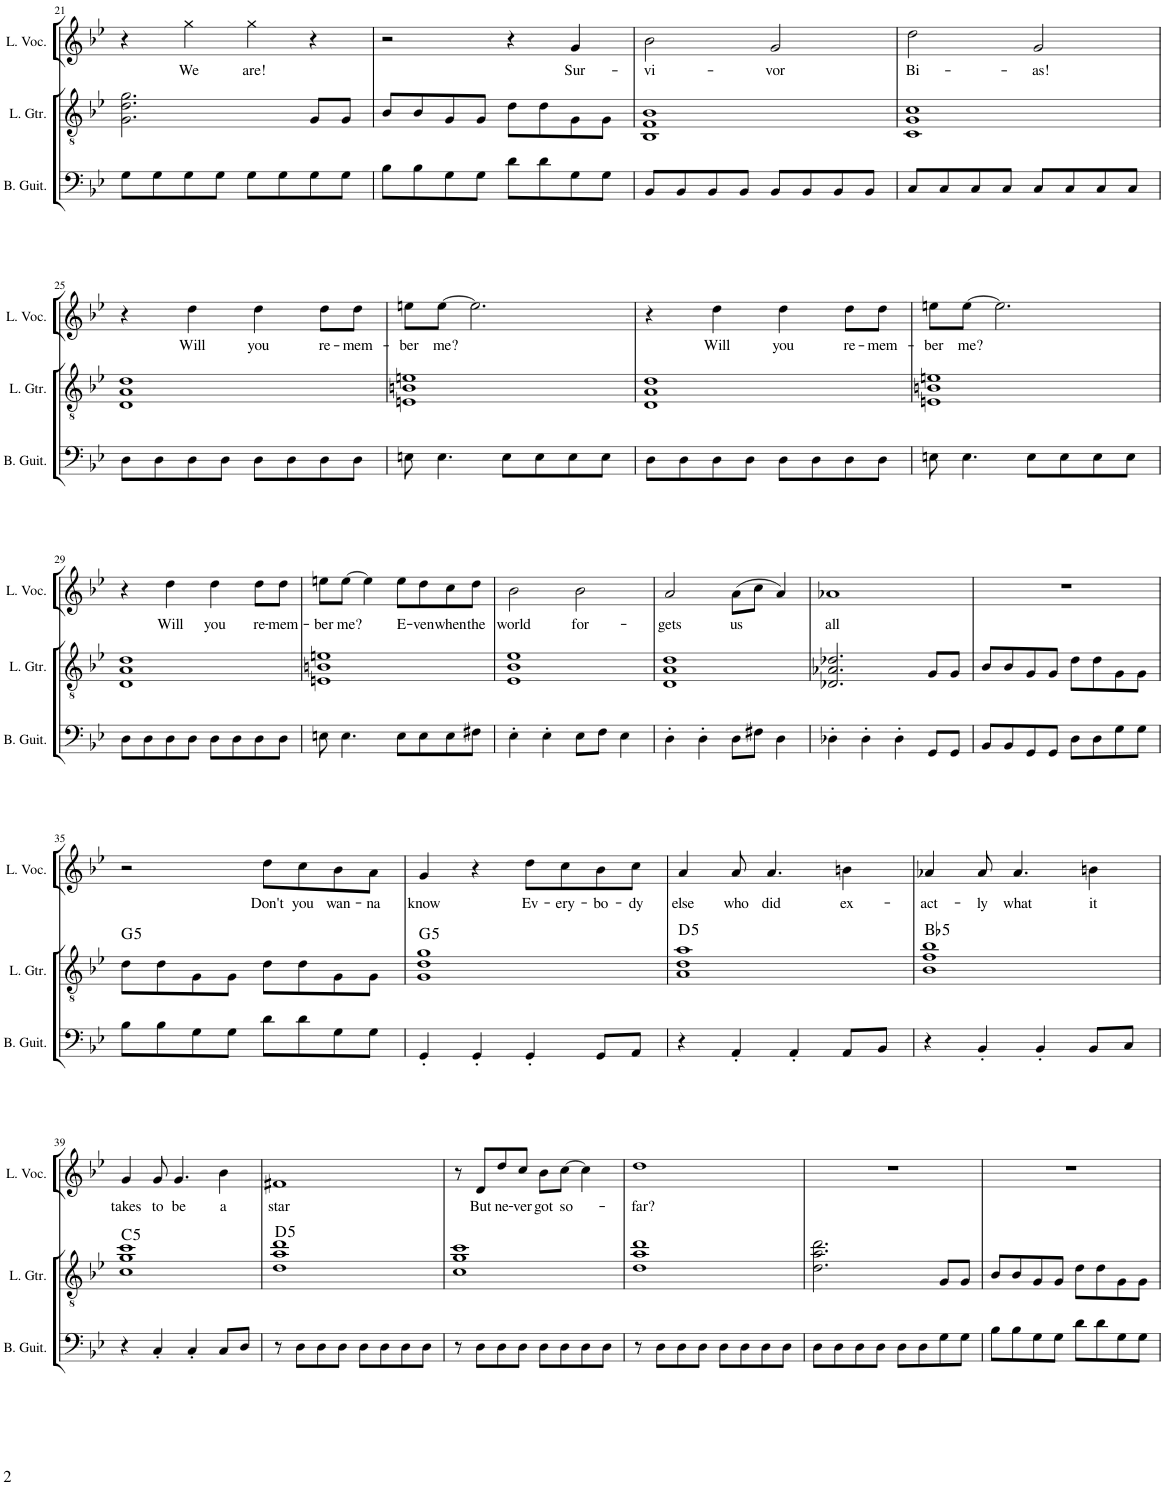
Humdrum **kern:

**kern	**kern	**harte	**kern	**text
*part3	*part2	*part2	*part1	*part1
*staff3	*staff2	*	*staff1	*staff1
*I"Bass Guitar	*I"Lead Guitar	*	*I"Lead Vocals	*
*I'B. Guit.	*I'L. Gtr.	*	*I'L. Voc.	*
!!LO:PB:g=z
*clefF4	*clefGv2	*	*clefG2	*
*Trd7c12	*	*	*	*
*k[b-e-]	*k[b-e-]	*	*k[b-e-]	*
*M4/4	*M4/4	*	*M4/4	*
=21	=21	=21	=21	=21
8G\L	2.G\ 2.d\ 2.g\	.	4r	.
8G\	.	.	.	.
!	!	!	!	!LO:LY:b
8G\	.	.	4gg\	We
8G\J	.	.	.	.
!	!	!	!	!LO:LY:b
8G\L	.	.	4gg\	are!
8G\	.	.	.	.
8G\	8G/L	.	4r	.
8G\J	8G/J	.	.	.
=22	=22	=22	=22	=22
8B-\L	8B-/L	.	2r	.
8B-\	8B-/	.	.	.
8G\	8G/	.	.	.
8G\J	8G/J	.	.	.
8d\L	8d\L	.	4r	.
8d\	8d\	.	.	.
!	!	!	!	!LO:LY:b
8G\	8G\	.	4g/	Sur-
8G\J	8G\J	.	.	.
=23	=23	=23	=23	=23
!	!	!	!	!LO:LY:b
8BB-/L	1BB- 1F 1B-	.	2b-\	-vi-
8BB-/	.	.	.	.
8BB-/	.	.	.	.
8BB-/J	.	.	.	.
!	!	!	!	!LO:LY:b
8BB-/L	.	.	2g/	-vor
8BB-/	.	.	.	.
8BB-/	.	.	.	.
8BB-/J	.	.	.	.
=24	=24	=24	=24	=24
!	!	!	!	!LO:LY:b
8C/L	1C 1G 1c	.	2dd\	Bi-
8C/	.	.	.	.
8C/	.	.	.	.
8C/J	.	.	.	.
!	!	!	!	!LO:LY:b
8C/L	.	.	2g/	-as!
8C/	.	.	.	.
8C/	.	.	.	.
8C/J	.	.	.	.
!!LO:LB:g=z
=25	=25	=25	=25	=25
8D\L	1D 1A 1d	.	4r	.
8D\	.	.	.	.
!	!	!	!	!LO:LY:b
8D\	.	.	4dd\	Will
8D\J	.	.	.	.
!	!	!	!	!LO:LY:b
8D\L	.	.	4dd\	you
8D\	.	.	.	.
!	!	!	!	!LO:LY:b
8D\	.	.	8dd\L	re-
!	!	!	!	!LO:LY:b
8D\J	.	.	8dd\J	-mem-
=26	=26	=26	=26	=26
!	!	!	!	!LO:LY:b
8En\	1En 1Bn 1en	.	8een\L	-ber
!	!	!	!	!LO:LY:b
4.E\	.	.	[8ee\J	me?
.	.	.	2.ee\]	.
8E\L	.	.	.	.
8E\	.	.	.	.
8E\	.	.	.	.
8E\J	.	.	.	.
=27	=27	=27	=27	=27
8D\L	1D 1A 1d	.	4r	.
8D\	.	.	.	.
!	!	!	!	!LO:LY:b
8D\	.	.	4dd\	Will
8D\J	.	.	.	.
!	!	!	!	!LO:LY:b
8D\L	.	.	4dd\	you
8D\	.	.	.	.
!	!	!	!	!LO:LY:b
8D\	.	.	8dd\L	re-
!	!	!	!	!LO:LY:b
8D\J	.	.	8dd\J	-mem-
=28	=28	=28	=28	=28
!	!	!	!	!LO:LY:b
8En\	1En 1Bn 1en	.	8een\L	-ber
!	!	!	!	!LO:LY:b
4.E\	.	.	[8ee\J	me?
.	.	.	2.ee\]	.
8E\L	.	.	.	.
8E\	.	.	.	.
8E\	.	.	.	.
8E\J	.	.	.	.
!!LO:LB:g=z
=29	=29	=29	=29	=29
8D\L	1D 1A 1d	.	4r	.
8D\	.	.	.	.
!	!	!	!	!LO:LY:b
8D\	.	.	4dd\	Will
8D\J	.	.	.	.
!	!	!	!	!LO:LY:b
8D\L	.	.	4dd\	you
8D\	.	.	.	.
!	!	!	!	!LO:LY:b
8D\	.	.	8dd\L	re-
!	!	!	!	!LO:LY:b
8D\J	.	.	8dd\J	-mem-
=30	=30	=30	=30	=30
!	!	!	!	!LO:LY:b
8En\	1En 1Bn 1en	.	8een\L	-ber
!	!	!	!	!LO:LY:b
4.E\	.	.	[8ee\J	me?
.	.	.	4ee\]	.
!	!	!	!	!LO:LY:b
8E\L	.	.	8ee\L	E-
!	!	!	!	!LO:LY:b
8E\	.	.	8dd\	-ven
!	!	!	!	!LO:LY:b
8E\	.	.	8cc\	when
!	!	!	!	!LO:LY:b
8F#X\J	.	.	8dd\J	the
=31	=31	=31	=31	=31
!	!	!	!	!LO:LY:b
4E-'\	1E- 1B- 1e-	.	2b-\	world
4E-'\	.	.	.	.
!	!	!	!	!LO:LY:b
8E-\L	.	.	2b-\	for-
8F\J	.	.	.	.
4E-\	.	.	.	.
=32	=32	=32	=32	=32
!	!	!	!	!LO:LY:b
4D'\	1D 1A 1d	.	2a/	-gets
4D'\	.	.	.	.
!	!	!	!	!LO:LY:b
8D\L	.	.	(8a\L	us
8F#X\J	.	.	8cc\J	.
4D\	.	.	4a/)	.
=33	=33	=33	=33	=33
!	!	!	!	!LO:LY:b
4D-X'\	2.D-X/ 2.A-X/ 2.d-X/	.	1a-X	all
4D-'\	.	.	.	.
4D-'\	.	.	.	.
8GG/L	8G/L	.	.	.
8GG/J	8G/J	.	.	.
=34	=34	=34	=34	=34
8BB-/L	8B-/L	.	1r	.
8BB-/	8B-/	.	.	.
8GG/	8G/	.	.	.
8GG/J	8G/J	.	.	.
8D\L	8d\L	.	.	.
8D\	8d\	.	.	.
8G\	8G\	.	.	.
8G\J	8G\J	.	.	.
!!LO:LB:g=z
=35	=35	=35	=35	=35
!	!	!LO:H:kt=5	!	!
8B-\L	8d\L	G:(1,5)	2r	.
8B-\	8d\	.	.	.
8G\	8G\	.	.	.
8G\J	8G\J	.	.	.
!	!	!	!	!LO:LY:b
8d\L	8d\L	.	8dd\L	Don't
!	!	!	!	!LO:LY:b
8d\	8d\	.	8cc\	you
!	!	!	!	!LO:LY:b
8G\	8G\	.	8b-\	wan-
!	!	!	!	!LO:LY:b
8G\J	8G\J	.	8a\J	-na
=36	=36	=36	=36	=36
!	!	!LO:H:kt=5	!	!LO:LY:b
4GG'/	1G 1d 1g	G:(1,5)	4g/	know
4GG'/	.	.	4r	.
!	!	!	!	!LO:LY:b
4GG'/	.	.	8dd\L	Ev-
!	!	!	!	!LO:LY:b
.	.	.	8cc\	-ery-
!	!	!	!	!LO:LY:b
8GG/L	.	.	8b-\	-bo-
!	!	!	!	!LO:LY:b
8AA/J	.	.	8cc\J	-dy
=37	=37	=37	=37	=37
!	!	!LO:H:kt=5	!	!LO:LY:b
4r	1A 1d 1a	D:(1,5)	4a/	else
!	!	!	!	!LO:LY:b
4AA'/	.	.	8a/	who
!	!	!	!	!LO:LY:b
.	.	.	4.a/	did
4AA'/	.	.	.	.
!	!	!	!	!LO:LY:b
8AA/L	.	.	4bn\	ex-
8BB-/J	.	.	.	.
=38	=38	=38	=38	=38
!	!	!LO:H:kt=5	!	!LO:LY:b
4r	1B- 1f 1b-	Bb:(1,5)	4a-X/	-act-
!	!	!	!	!LO:LY:b
4BB-'/	.	.	8a-/	-ly
!	!	!	!	!LO:LY:b
.	.	.	4.a-/	what
4BB-'/	.	.	.	.
!	!	!	!	!LO:LY:b
8BB-/L	.	.	4bn\	it
8C/J	.	.	.	.
!!LO:LB:g=z
=39	=39	=39	=39	=39
!	!	!LO:H:kt=5	!	!LO:LY:b
4r	1c 1g 1cc	C:(1,5)	4g/	takes
!	!	!	!	!LO:LY:b
4C'/	.	.	8g/	to
!	!	!	!	!LO:LY:b
.	.	.	4.g/	be
4C'/	.	.	.	.
!	!	!	!	!LO:LY:b
8C/L	.	.	4b-\	a
8D/J	.	.	.	.
=40	=40	=40	=40	=40
!	!	!LO:H:kt=5	!	!LO:LY:b
8r	1d 1a 1dd	D:(1,5)	1f#X	star
8D\L	.	.	.	.
8D\	.	.	.	.
8D\J	.	.	.	.
8D\L	.	.	.	.
8D\	.	.	.	.
8D\	.	.	.	.
8D\J	.	.	.	.
=41	=41	=41	=41	=41
8r	1c 1g 1cc	.	8r	.
!	!	!	!	!LO:LY:b
8D\L	.	.	8d/L	But
!	!	!	!	!LO:LY:b
8D\	.	.	8dd/	ne-
!	!	!	!	!LO:LY:b
8D\J	.	.	8cc/J	-ver
!	!	!	!	!LO:LY:b
8D\L	.	.	8b-\L	got
!	!	!	!	!LO:LY:b
8D\	.	.	[8cc\J	so-
8D\	.	.	4cc\]	.
8D\J	.	.	.	.
=42	=42	=42	=42	=42
!	!	!	!	!LO:LY:b
8r	1d 1a 1dd	.	1dd	-far?
8D\L	.	.	.	.
8D\	.	.	.	.
8D\J	.	.	.	.
8D\L	.	.	.	.
8D\	.	.	.	.
8D\	.	.	.	.
8D\J	.	.	.	.
=43	=43	=43	=43	=43
8D\L	2.d\ 2.a\ 2.dd\	.	1r	.
8D\	.	.	.	.
8D\	.	.	.	.
8D\J	.	.	.	.
8D\L	.	.	.	.
8D\	.	.	.	.
8G\	8G/L	.	.	.
8G\J	8G/J	.	.	.
=44	=44	=44	=44	=44
8B-\L	8B-/L	.	1r	.
8B-\	8B-/	.	.	.
8G\	8G/	.	.	.
8G\J	8G/J	.	.	.
8d\L	8d\L	.	.	.
8d\	8d\	.	.	.
8G\	8G\	.	.	.
8G\J	8G\J	.	.	.
=	=	=	=	=
*-	*-	*-	*-	*-
